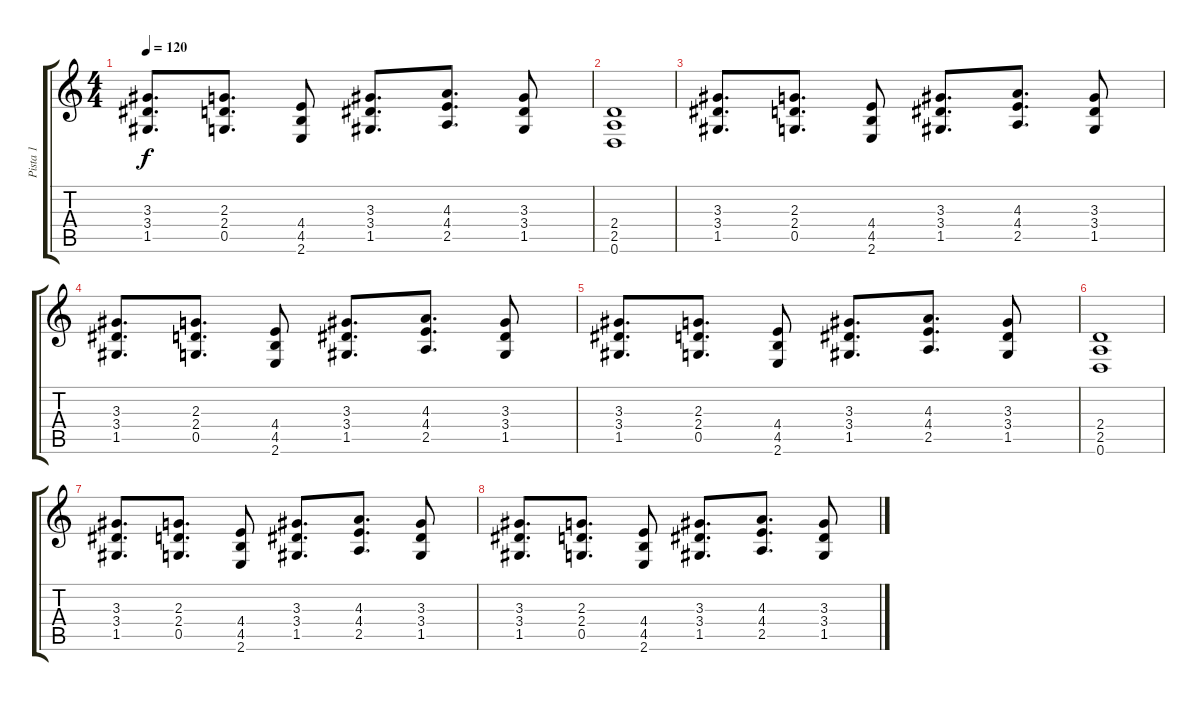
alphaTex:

\track ("Pista 1" "Pista 1") {instrument distortionguitar}
\staff {score tabs}
\tuning (D4 A3 F3 C3 G2 D2) {hide}
\ts (4 4)
\tempo 120
\clef g2
\ks c
(3.3 3.4 1.5).8{d dy f} (2.3 2.4 0.5).8{d} (4.4 4.5 2.6).8 (3.3 3.4 1.5).8{d} (4.3 4.4 2.5).8{d} (3.3 3.4 1.5).8 |
(2.4 2.5 0.6).1 |
(3.3 3.4 1.5).8{d} (2.3 2.4 0.5).8{d} (4.4 4.5 2.6).8 (3.3 3.4 1.5).8{d} (4.3 4.4 2.5).8{d} (3.3 3.4 1.5).8 |
(3.3 3.4 1.5).8{d} (2.3 2.4 0.5).8{d} (4.4 4.5 2.6).8 (3.3 3.4 1.5).8{d} (4.3 4.4 2.5).8{d} (3.3 3.4 1.5).8 |
(3.3 3.4 1.5).8{d} (2.3 2.4 0.5).8{d} (4.4 4.5 2.6).8 (3.3 3.4 1.5).8{d} (4.3 4.4 2.5).8{d} (3.3 3.4 1.5).8 |
(2.4 2.5 0.6).1 |
(3.3 3.4 1.5).8{d} (2.3 2.4 0.5).8{d} (4.4 4.5 2.6).8 (3.3 3.4 1.5).8{d} (4.3 4.4 2.5).8{d} (3.3 3.4 1.5).8 |
(3.3 3.4 1.5).8{d} (2.3 2.4 0.5).8{d} (4.4 4.5 2.6).8 (3.3 3.4 1.5).8{d} (4.3 4.4 2.5).8{d} (3.3 3.4 1.5).8
